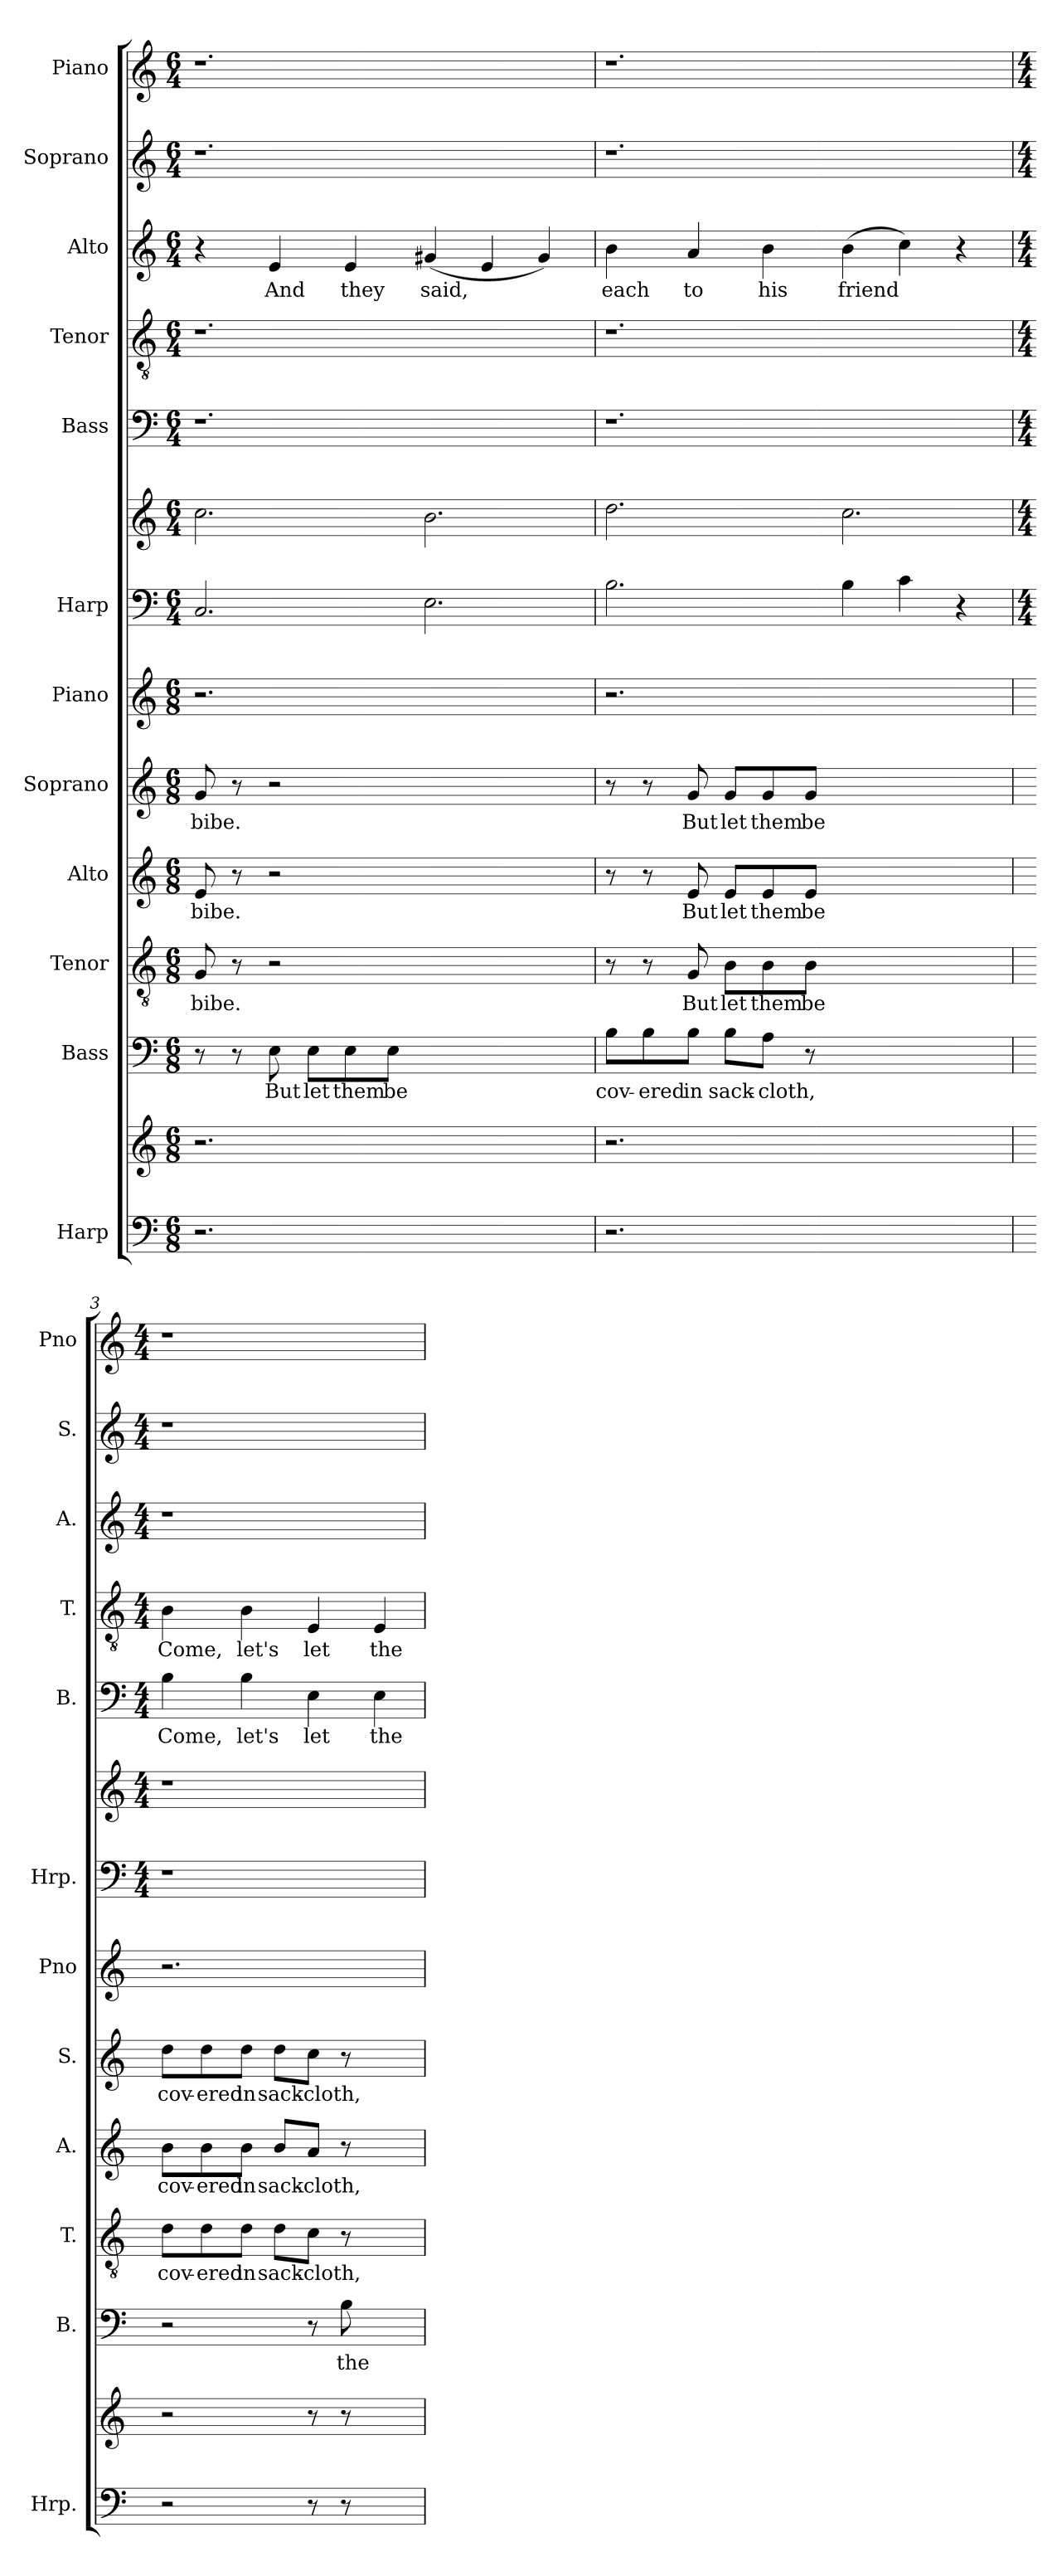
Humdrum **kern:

**kern	**kern	**kern	**text	**kern	**text	**kern	**text	**kern	**text	**kern	**kern	**kern	**kern	**text	**kern	**text	**kern	**text	**kern	**kern
*part12	*part12	*part11	*part11	*part10	*part10	*part9	*part9	*part8	*part8	*part7	*part6	*part6	*part5	*part5	*part4	*part4	*part3	*part3	*part2	*part1
*staff14	*staff13	*staff12	*staff12	*staff11	*staff11	*staff10	*staff10	*staff9	*staff9	*staff8	*staff7	*staff6	*staff5	*staff5	*staff4	*staff4	*staff3	*staff3	*staff2	*staff1
*I"Harp	*	*I"Bass	*	*I"Tenor	*	*I"Alto	*	*I"Soprano	*	*I"Piano	*I"Harp	*	*I"Bass	*	*I"Tenor	*	*I"Alto	*	*I"Soprano	*I"Piano
*I'Hrp.	*	*I'B.	*	*I'T.	*	*I'A.	*	*I'S.	*	*I'Pno	*I'Hrp.	*	*I'B.	*	*I'T.	*	*I'A.	*	*I'S.	*I'Pno
!!LO:PB:g=z
*clefF4	*clefG2	*clefF4	*	*clefGv2	*	*clefG2	*	*clefG2	*	*clefG2	*clefF4	*clefG2	*clefF4	*	*clefGv2	*	*clefG2	*	*clefG2	*clefG2
*k[]	*k[]	*k[]	*	*k[]	*	*k[]	*	*k[]	*	*k[]	*k[]	*k[]	*k[]	*	*k[]	*	*k[]	*	*k[]	*k[]
*M6/8	*M6/8	*M6/8	*	*M6/8	*	*M6/8	*	*M6/8	*	*M6/8	*M6/4	*M6/4	*M6/4	*	*M6/4	*	*M6/4	*	*M6/4	*M6/4
=1	=1	=1	=1	=1	=1	=1	=1	=1	=1	=1	=1	=1	=1	=1	=1	=1	=1	=1	=1	=1
!	!	!	!	!	!LO:LY:b	!	!LO:LY:b	!	!LO:LY:b	!	!	!	!	!	!	!	!	!	!	!
2.r	2.r	8r	.	8G/	-bibe.	8e/	-bibe.	8g/	-bibe.	2.r	2.C/	2.cc\	1.r	.	1.r	.	4r	.	1.r	1.r
.	.	8r	.	8r	.	8r	.	8r	.	.	.	.	.	.	.	.	.	.	.	.
!	!	!	!LO:LY:b	!	!	!	!	!	!	!	!	!	!	!	!	!	!	!LO:LY:b	!	!
.	.	8E\	But	2r	.	2r	.	2r	.	.	.	.	.	.	.	.	4e/	And	.	.
!	!	!	!LO:LY:b	!	!	!	!	!	!	!	!	!	!	!	!	!	!	!	!	!
.	.	8E\L	let	.	.	.	.	.	.	.	.	.	.	.	.	.	.	.	.	.
!	!	!	!LO:LY:b	!	!	!	!	!	!	!	!	!	!	!	!	!	!	!LO:LY:b	!	!
.	.	8E\	them	.	.	.	.	.	.	.	.	.	.	.	.	.	4e/	they	.	.
!	!	!	!LO:LY:b	!	!	!	!	!	!	!	!	!	!	!	!	!	!	!	!	!
.	.	8E\J	be	.	.	.	.	.	.	.	.	.	.	.	.	.	.	.	.	.
!	!	!	!	!	!	!	!	!	!	!	!	!	!	!	!	!	!	!LO:LY:b	!	!
2.ryy	2.ryy	2.ryy	.	2.ryy	.	2.ryy	.	2.ryy	.	2.ryy	2.E\	2.b\	.	.	.	.	(<4g#X/	said,	.	.
.	.	.	.	.	.	.	.	.	.	.	.	.	.	.	.	.	4e/	.	.	.
.	.	.	.	.	.	.	.	.	.	.	.	.	.	.	.	.	4g#/)	.	.	.
!!LO:LB:g=z
=2	=2	=2	=2	=2	=2	=2	=2	=2	=2	=2	=2	=2	=2	=2	=2	=2	=2	=2	=2	=2
!	!	!	!LO:LY:b	!	!	!	!	!	!	!	!	!	!	!	!	!	!	!LO:LY:b	!	!
2.r	2.r	8B\L	cov-	8r	.	8r	.	8r	.	2.r	2.B\	2.dd\	1.r	.	1.r	.	4b\	each	1.r	1.r
!	!	!	!LO:LY:b	!	!	!	!	!	!	!	!	!	!	!	!	!	!	!	!	!
.	.	8B\	-ered	8r	.	8r	.	8r	.	.	.	.	.	.	.	.	.	.	.	.
!	!	!	!LO:LY:b	!	!LO:LY:b	!	!LO:LY:b	!	!LO:LY:b	!	!	!	!	!	!	!	!	!LO:LY:b	!	!
.	.	8B\J	in	8G/	But	8e/	But	8g/	But	.	.	.	.	.	.	.	4a/	to	.	.
!	!	!	!LO:LY:b	!	!LO:LY:b	!	!LO:LY:b	!	!LO:LY:b	!	!	!	!	!	!	!	!	!	!	!
.	.	8B\L	sack-	8B\L	let	8e/L	let	8g/L	let	.	.	.	.	.	.	.	.	.	.	.
!	!	!	!LO:LY:b	!	!LO:LY:b	!	!LO:LY:b	!	!LO:LY:b	!	!	!	!	!	!	!	!	!LO:LY:b	!	!
.	.	8A\J	-cloth,	8B\	them	8e/	them	8g/	them	.	.	.	.	.	.	.	4b\	his	.	.
!	!	!	!	!	!LO:LY:b	!	!LO:LY:b	!	!LO:LY:b	!	!	!	!	!	!	!	!	!	!	!
.	.	8r	.	8B\J	be	8e/J	be	8g/J	be	.	.	.	.	.	.	.	.	.	.	.
!	!	!	!	!	!	!	!	!	!	!	!	!	!	!	!	!	!	!LO:LY:b	!	!
2.ryy	2.ryy	2.ryy	.	2.ryy	.	2.ryy	.	2.ryy	.	2.ryy	4B\	2.cc\	.	.	.	.	(>4b\	friend	.	.
.	.	.	.	.	.	.	.	.	.	.	4c\	.	.	.	.	.	4cc\)	.	.	.
.	.	.	.	.	.	.	.	.	.	.	4r	.	.	.	.	.	4r	.	.	.
=3	=3	=3	=3	=3	=3	=3	=3	=3	=3	=3	=3	=3	=3	=3	=3	=3	=3	=3	=3	=3
*	*	*	*	*	*	*	*	*	*	*	*M4/4	*M4/4	*M4/4	*	*M4/4	*	*M4/4	*	*M4/4	*M4/4
!	!	!	!	!	!LO:LY:b	!	!LO:LY:b	!	!LO:LY:b	!	!	!	!	!LO:LY:b	!	!LO:LY:b	!	!	!	!
2r	2r	2r	.	8d\L	cov-	8b\L	cov-	8dd\L	cov-	2.r	1r	1r	4B\	Come,	4B\	Come,	1r	.	1r	1r
!	!	!	!	!	!LO:LY:b	!	!LO:LY:b	!	!LO:LY:b	!	!	!	!	!	!	!	!	!	!	!
.	.	.	.	8d\	-ered	8b\	-ered	8dd\	-ered	.	.	.	.	.	.	.	.	.	.	.
!	!	!	!	!	!LO:LY:b	!	!LO:LY:b	!	!LO:LY:b	!	!	!	!	!LO:LY:b	!	!LO:LY:b	!	!	!	!
.	.	.	.	8d\J	in	8b\J	in	8dd\J	in	.	.	.	4B\	let's	4B\	let's	.	.	.	.
!	!	!	!	!	!LO:LY:b	!	!LO:LY:b	!	!LO:LY:b	!	!	!	!	!	!	!	!	!	!	!
.	.	.	.	8d\L	sack-	8b/L	sack-	8dd\L	sack-	.	.	.	.	.	.	.	.	.	.	.
!	!	!	!	!	!LO:LY:b	!	!LO:LY:b	!	!LO:LY:b	!	!	!	!	!LO:LY:b	!	!LO:LY:b	!	!	!	!
8r	8r	8r	.	8c\J	-cloth,	8a/J	-cloth,	8cc\J	-cloth,	.	.	.	4E\	let	4E/	let	.	.	.	.
!	!	!	!LO:LY:b	!	!	!	!	!	!	!	!	!	!	!	!	!	!	!	!	!
8r	8r	8B\	the	8r	.	8r	.	8r	.	.	.	.	.	.	.	.	.	.	.	.
!	!	!	!	!	!	!	!	!	!	!	!	!	!	!LO:LY:b	!	!LO:LY:b	!	!	!	!
4ryy	4ryy	4ryy	.	4ryy	.	4ryy	.	4ryy	.	4ryy	.	.	4E\	the	4E/	the	.	.	.	.
=	=	=	=	=	=	=	=	=	=	=	=	=	=	=	=	=	=	=	=	=
*-	*-	*-	*-	*-	*-	*-	*-	*-	*-	*-	*-	*-	*-	*-	*-	*-	*-	*-	*-	*-
